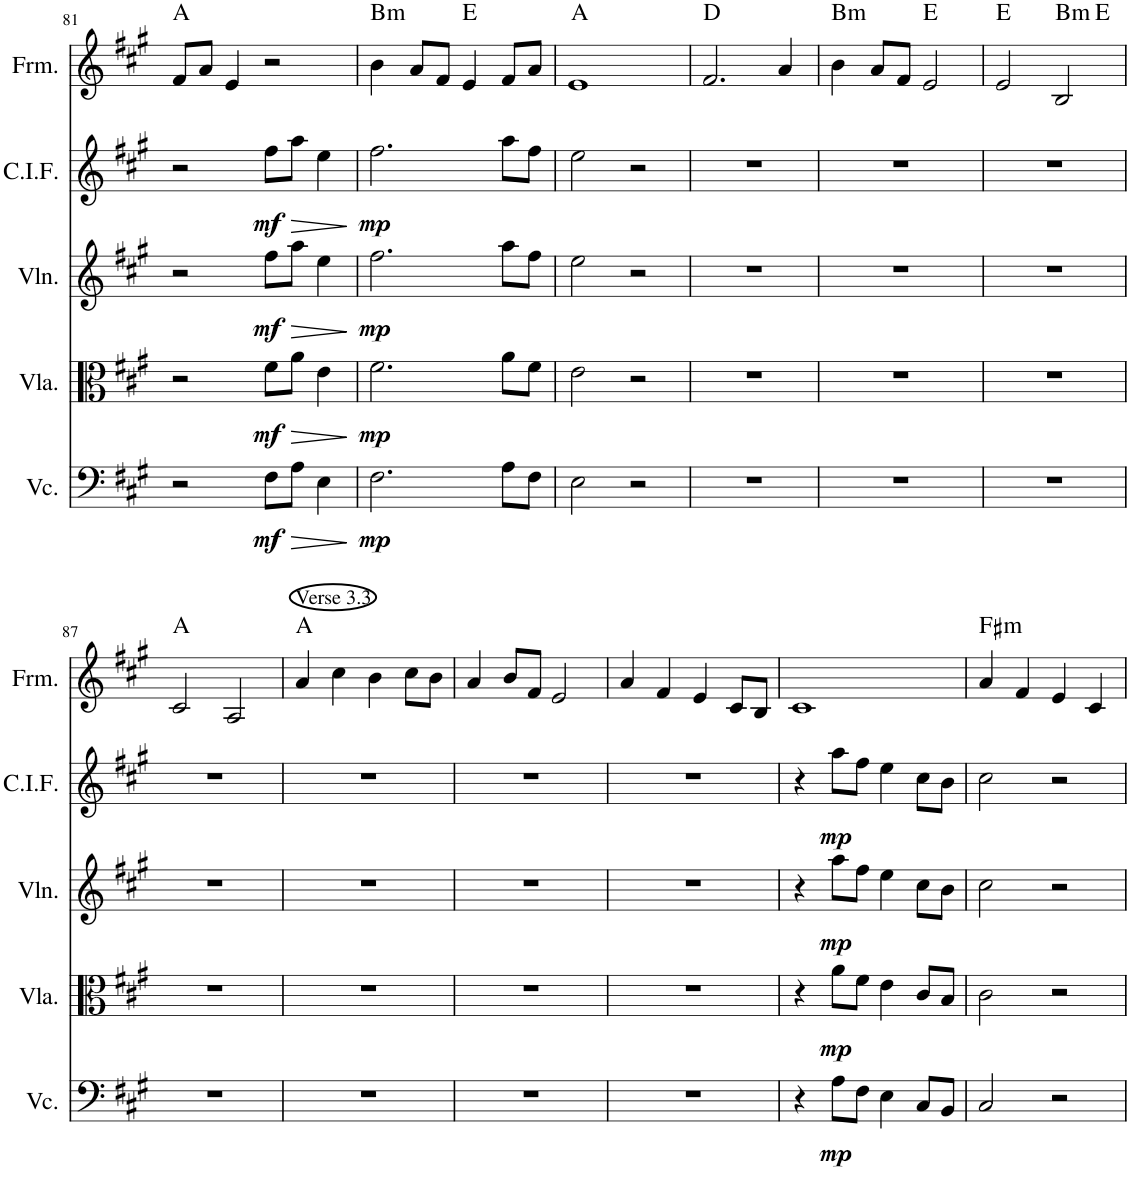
**kern	**dynam	**kern	**dynam	**kern	**dynam	**kern	**dynam	**kern	**harte
*part5	*part5	*part4	*part4	*part3	*part3	*part2	*part2	*part1	*part1
*staff5	*staff5	*staff4	*staff4	*staff3	*staff3	*staff2	*staff2	*staff1	*
*I"Violoncello	*	*I"Viola	*	*I"Violin	*	*I"Chinese Instruments Form	*	*I"Form	*
*I'Vc.	*	*I'Vla.	*	*I'Vln.	*	*I'C.I.F.	*	*I'Frm.	*
!!LO:PB:g=z
*clefF4	*	*clefC3	*	*clefG2	*	*clefG2	*	*clefG2	*
*k[f#c#g#]	*	*k[f#c#g#]	*	*k[f#c#g#]	*	*k[f#c#g#]	*	*k[f#c#g#]	*
*M4/4	*	*M4/4	*	*M4/4	*	*M4/4	*	*M4/4	*
=81	=81	=81	=81	=81	=81	=81	=81	=81	=81
2r	.	2r	.	2r	.	2r	.	8f#/L	A:maj
.	.	.	.	.	.	.	.	8a/J	.
.	.	.	.	.	.	.	.	4e/	.
!	!LO:DY:b	!	!LO:DY:b	!	!LO:DY:b	!	!LO:DY:b	!	!
8F#\L	mf	8f#\L	mf	8ff#\L	mf	8ff#\L	mf	2r	.
!	!LO:HP:b	!	!LO:HP:b	!	!LO:HP:b	!	!LO:HP:b	!	!
8A\J	>	8a\J	>	8aa\J	>	8aa\J	>	.	.
4E\	.	4e\	.	4ee\	.	4ee\	.	.	.
.	]	.	]	.	]	.	]	.	.
=82	=82	=82	=82	=82	=82	=82	=82	=82	=82
!	!LO:DY:b	!	!LO:DY:b	!	!LO:DY:b	!	!LO:DY:b	!	!LO:H:kt=m
2.F#\	mp	2.f#\	mp	2.ff#\	mp	2.ff#\	mp	4b\	B:min
.	.	.	.	.	.	.	.	8a/L	.
.	.	.	.	.	.	.	.	8f#/J	.
.	.	.	.	.	.	.	.	4e/	E:maj
8A\L	.	8a\L	.	8aa\L	.	8aa\L	.	8f#/L	.
8F#\J	.	8f#\J	.	8ff#\J	.	8ff#\J	.	8a/J	.
=83	=83	=83	=83	=83	=83	=83	=83	=83	=83
2E\	.	2e\	.	2ee\	.	2ee\	.	1e	A:maj
2r	.	2r	.	2r	.	2r	.	.	.
=84	=84	=84	=84	=84	=84	=84	=84	=84	=84
1r	.	1r	.	1r	.	1r	.	2.f#/	D:maj
.	.	.	.	.	.	.	.	4a/	.
=85	=85	=85	=85	=85	=85	=85	=85	=85	=85
!	!	!	!	!	!	!	!	!	!LO:H:kt=m
1r	.	1r	.	1r	.	1r	.	4b\	B:min
.	.	.	.	.	.	.	.	8a/L	.
.	.	.	.	.	.	.	.	8f#/J	.
.	.	.	.	.	.	.	.	2e/	E:maj
=86	=86	=86	=86	=86	=86	=86	=86	=86	=86
*	*	*	*	*	*	*	*	*^	*
1r	.	1r	.	1r	.	1r	.	2e/	2.ryy	E:maj
!	!	!	!	!	!	!	!	!	!	!LO:H:kt=m
.	.	.	.	.	.	.	.	2B/	.	B:min
.	.	.	.	.	.	.	.	.	4ryy	E:maj
*	*	*	*	*	*	*	*	*v	*v	*
!!LO:LB:g=z
=87	=87	=87	=87	=87	=87	=87	=87	=87	=87
1r	.	1r	.	1r	.	1r	.	2c#/	A:maj
.	.	.	.	.	.	.	.	2A/	.
=88	=88	=88	=88	=88	=88	=88	=88	=88	=88
!	!	!	!	!	!	!	!	!LO:TX:a:t=Verse 3.3	!
1r	.	1r	.	1r	.	1r	.	4a/	A:maj
.	.	.	.	.	.	.	.	4cc#\	.
.	.	.	.	.	.	.	.	4b\	.
.	.	.	.	.	.	.	.	8cc#\L	.
.	.	.	.	.	.	.	.	8b\J	.
=89	=89	=89	=89	=89	=89	=89	=89	=89	=89
1r	.	1r	.	1r	.	1r	.	4a/	.
.	.	.	.	.	.	.	.	8b/L	.
.	.	.	.	.	.	.	.	8f#/J	.
.	.	.	.	.	.	.	.	2e/	.
=90	=90	=90	=90	=90	=90	=90	=90	=90	=90
1r	.	1r	.	1r	.	1r	.	4a/	.
.	.	.	.	.	.	.	.	4f#/	.
.	.	.	.	.	.	.	.	4e/	.
.	.	.	.	.	.	.	.	8c#/L	.
.	.	.	.	.	.	.	.	8B/J	.
=91	=91	=91	=91	=91	=91	=91	=91	=91	=91
4r	.	4r	.	4r	.	4r	.	1c#	.
!	!LO:DY:b	!	!LO:DY:b	!	!LO:DY:b	!	!LO:DY:b	!	!
8A\L	mp	8a\L	mp	8aa\L	mp	8aa\L	mp	.	.
8F#\J	.	8f#\J	.	8ff#\J	.	8ff#\J	.	.	.
4E\	.	4e\	.	4ee\	.	4ee\	.	.	.
8C#/L	.	8c#/L	.	8cc#\L	.	8cc#\L	.	.	.
8BB/J	.	8B/J	.	8b\J	.	8b\J	.	.	.
=92	=92	=92	=92	=92	=92	=92	=92	=92	=92
!	!	!	!	!	!	!	!	!	!LO:H:kt=m
2C#/	.	2c#\	.	2cc#\	.	2cc#\	.	4a/	F#:min
.	.	.	.	.	.	.	.	4f#/	.
2r	.	2r	.	2r	.	2r	.	4e/	.
.	.	.	.	.	.	.	.	4c#/	.
=	=	=	=	=	=	=	=	=	=
*-	*-	*-	*-	*-	*-	*-	*-	*-	*-
